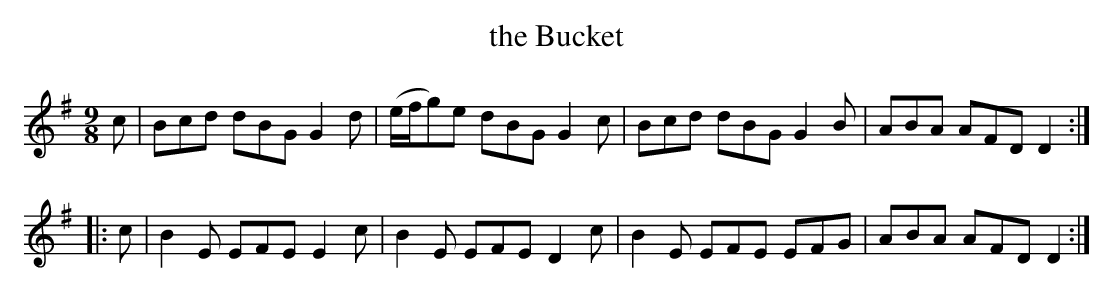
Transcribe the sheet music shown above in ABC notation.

X:1
T:the Bucket
M:9/8
K:D mixolydian
c|\
Bcd dBG G2d| (e/f/g)e dBG G2c|\
Bcd dBG G2B| ABA AFD D2::
c|\
B2E EFE E2c| B2E EFE D2c|\
B2E EFE EFG| ABA AFD D2:|
